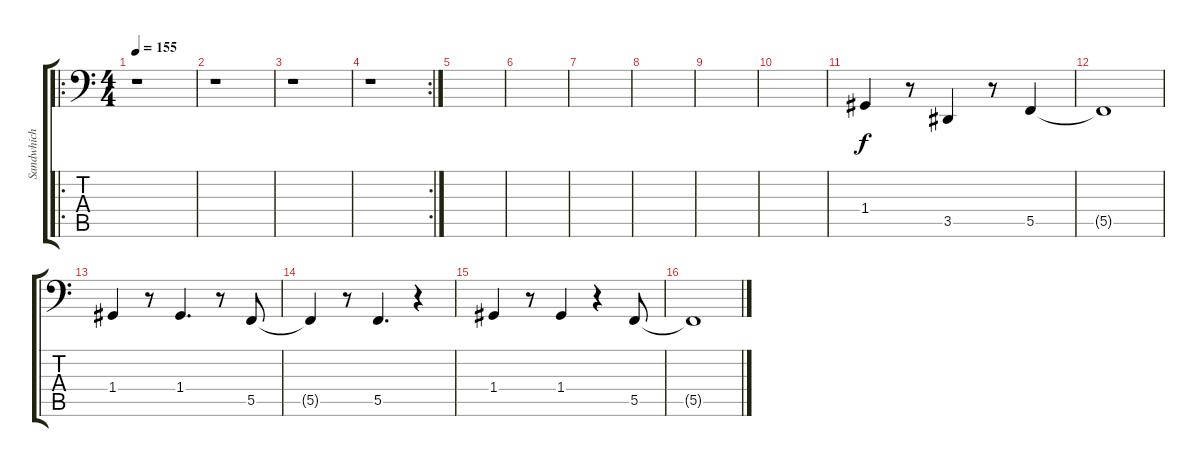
\track ("Sandwhich Machine" "Sandwhich ") {instrument electricbassfinger}
\staff {score tabs}
\tuning (Bb2 F2 C2 G1 C1 G0) {hide}
\ro
\ts (4 4)
\tempo 155
\clef f4
\ks c
r.1{dy f instrument electricbassfinger} |
r.1 |
r.1 |
\rc 2
r.1 |
|
|
|
|
|
|
1.4.4 r.8 3.5.4 r.8 5.5.4 |
5.5{t}.1 |
1.4.4 r.8 1.4.4{d} r.8 5.5.8 |
5.5{t}.4 r.8 5.5.4{d} r.4 |
1.4.4 r.8 1.4.4 r.4 5.5.8 |
5.5{t}.1
